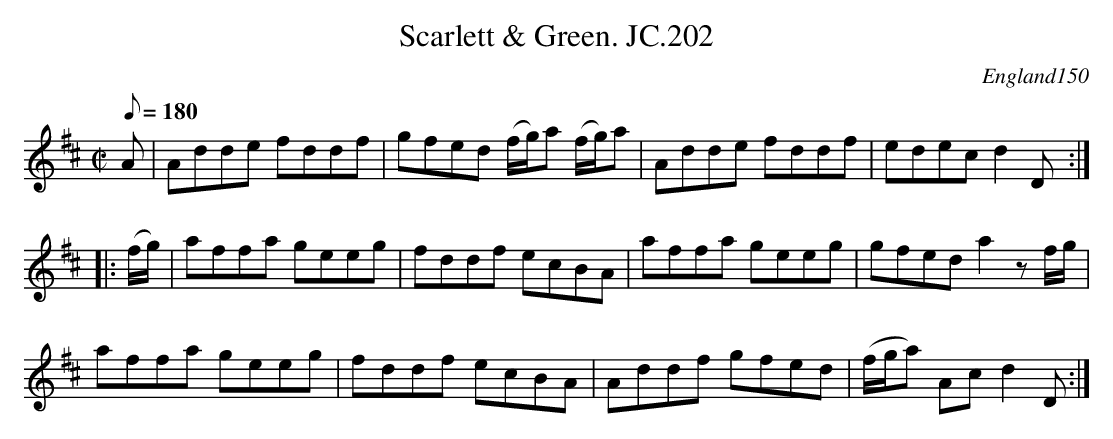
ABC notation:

X:1
T:Scarlett & Green. JC.202
M:C|
L:1/8
Q:180
O:England150
K:D
A|Adde fddf|gfed (f/g/)a (f/g/)a|Adde fddf|edecd2D:|!
|:(f/g/)|affa geeg|fddf ecBA|affa geeg|gfeda2zf/g/|!
affa geeg|fddf ecBA|Addf gfed|(f/g/a) Acd2D:|]
